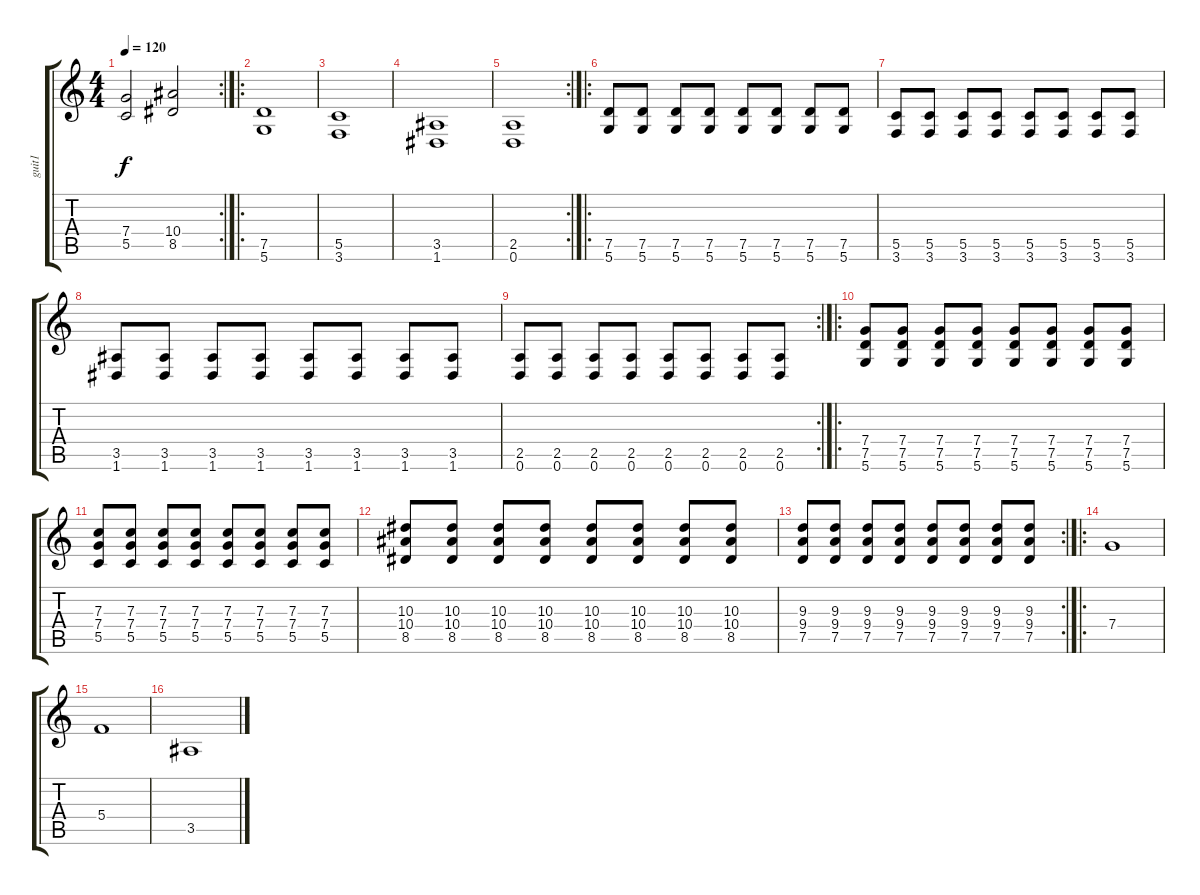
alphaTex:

\track ("guit1" "guit1") {instrument distortionguitar}
\staff {score tabs}
\tuning (D4 A3 F3 C3 G2 D2) {hide}
\rc 2
\ts (4 4)
\tempo 120
\clef g2
\ks c
(7.4 5.5).2{dy f} (10.4 8.5).2 |
\ro
(7.5 5.6).1 |
(5.5 3.6).1 |
(3.5 1.6).1 |
\rc 2
(2.5 0.6).1 |
\ro
(7.5 5.6).8 (7.5 5.6).8 (7.5 5.6).8 (7.5 5.6).8 (7.5 5.6).8 (7.5 5.6).8 (7.5 5.6).8 (7.5 5.6).8 |
(5.5 3.6).8 (5.5 3.6).8 (5.5 3.6).8 (5.5 3.6).8 (5.5 3.6).8 (5.5 3.6).8 (5.5 3.6).8 (5.5 3.6).8 |
(3.5 1.6).8 (3.5 1.6).8 (3.5 1.6).8 (3.5 1.6).8 (3.5 1.6).8 (3.5 1.6).8 (3.5 1.6).8 (3.5 1.6).8 |
\rc 2
(2.5 0.6).8 (2.5 0.6).8 (2.5 0.6).8 (2.5 0.6).8 (2.5 0.6).8 (2.5 0.6).8 (2.5 0.6).8 (2.5 0.6).8 |
\ro
(7.4 7.5 5.6).8 (7.4 7.5 5.6).8 (7.4 7.5 5.6).8 (7.4 7.5 5.6).8 (7.4 7.5 5.6).8 (7.4 7.5 5.6).8 (7.4 7.5 5.6).8 (7.4 7.5 5.6).8 |
(7.3 7.4 5.5).8 (7.3 7.4 5.5).8 (7.3 7.4 5.5).8 (7.3 7.4 5.5).8 (7.3 7.4 5.5).8 (7.3 7.4 5.5).8 (7.3 7.4 5.5).8 (7.3 7.4 5.5).8 |
(10.3 10.4 8.5).8 (10.3 10.4 8.5).8 (10.3 10.4 8.5).8 (10.3 10.4 8.5).8 (10.3 10.4 8.5).8 (10.3 10.4 8.5).8 (10.3 10.4 8.5).8 (10.3 10.4 8.5).8 |
\rc 2
(9.3 9.4 7.5).8 (9.3 9.4 7.5).8 (9.3 9.4 7.5).8 (9.3 9.4 7.5).8 (9.3 9.4 7.5).8 (9.3 9.4 7.5).8 (9.3 9.4 7.5).8 (9.3 9.4 7.5).8 |
\ro
7.4.1 |
5.4.1 |
3.5.1
